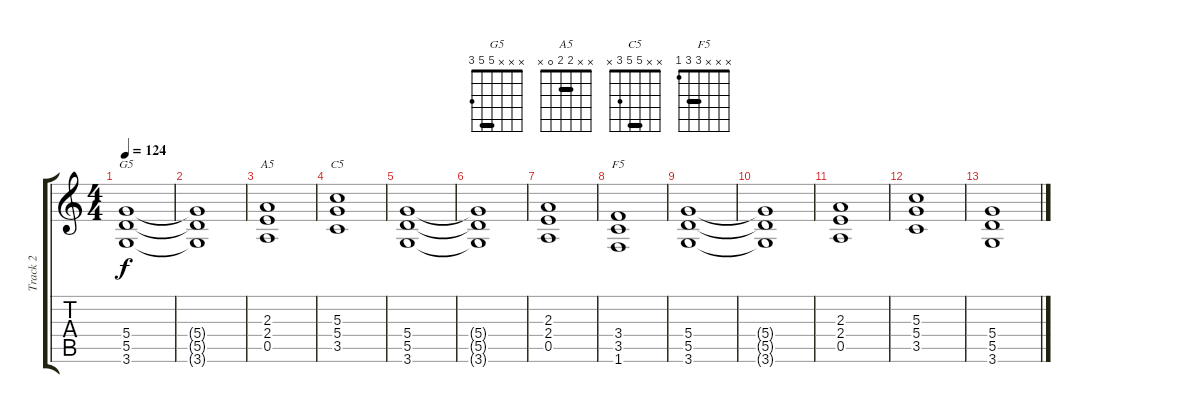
\track ("Track 2" "Track 2") {instrument distortionguitar}
\staff {score tabs}
\tuning (E4 B3 G3 D3 A2 E2) {hide}
\chord ("G5" x x x 5 5 3) {barre 5}
\chord ("A5" x x 2 2 0 x) {barre 2}
\chord ("C5" x x 5 5 3 x) {barre 5}
\chord ("F5" x x x 3 3 1) {barre 3}
\ts (4 4)
\tempo 124
\clef g2
\ks c
(5.4 5.5 3.6).1{ch "G5" dy f} |
(5.4{t} 5.5{t} 3.6{t}).1 |
(2.3 2.4 0.5).1{ch "A5"} |
(5.3 5.4 3.5).1{ch "C5"} |
(5.4 5.5 3.6).1 |
(5.4{t} 5.5{t} 3.6{t}).1 |
(2.3 2.4 0.5).1 |
(3.4 3.5 1.6).1{ch "F5"} |
(5.4 5.5 3.6).1 |
(5.4{t} 5.5{t} 3.6{t}).1 |
(2.3 2.4 0.5).1 |
(5.3 5.4 3.5).1 |
(5.4 5.5 3.6).1
